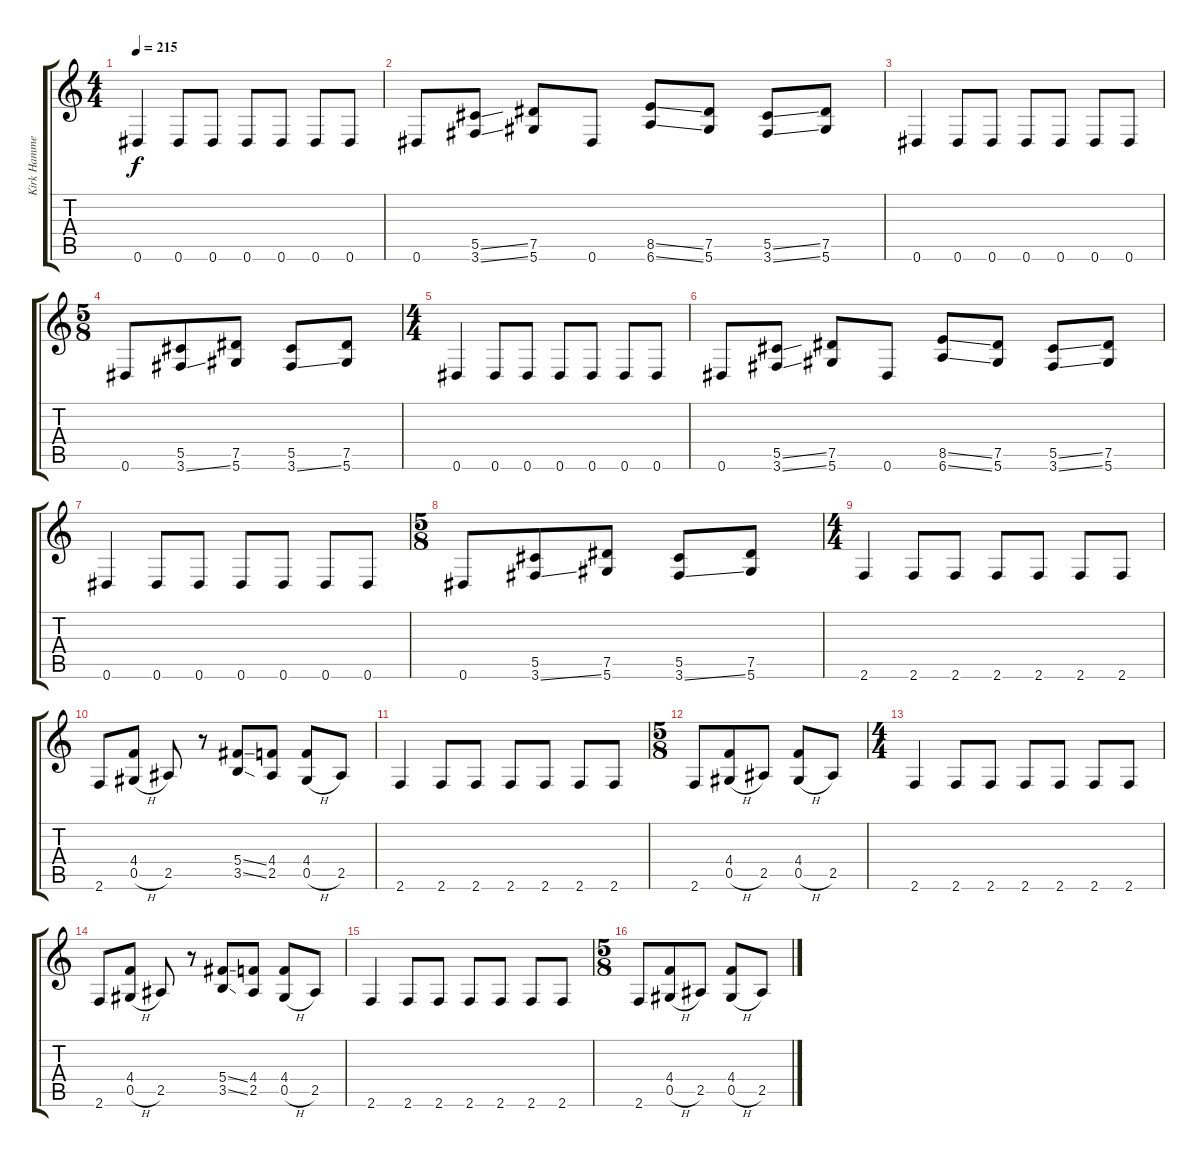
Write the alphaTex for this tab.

\track ("Kirk Hammet" "Kirk Hamme") {instrument distortionguitar}
\staff {score tabs}
\tuning (Eb4 Bb3 Gb3 Db3 Ab2 Eb2) {hide}
\ts (4 4)
\tempo 215
\clef g2
\ks c
0.6.4{dy f} 0.6.8 0.6.8 0.6.8 0.6.8 0.6.8 0.6.8 |
0.6.8 (5.5{ss} 3.6{ss}).8 (7.5 5.6).8 0.6.8 (8.5{ss} 6.6{ss}).8 (7.5 5.6).8 (5.5{ss} 3.6{ss}).8 (7.5 5.6).8 |
0.6.4 0.6.8 0.6.8 0.6.8 0.6.8 0.6.8 0.6.8 |
\ts (5 8)
0.6.8 (5.5 3.6{ss}).8 (7.5 5.6).8 (5.5 3.6{ss}).8 (7.5 5.6).8 |
\ts (4 4)
0.6.4 0.6.8 0.6.8 0.6.8 0.6.8 0.6.8 0.6.8 |
0.6.8 (5.5{ss} 3.6{ss}).8 (7.5 5.6).8 0.6.8 (8.5{ss} 6.6{ss}).8 (7.5 5.6).8 (5.5{ss} 3.6{ss}).8 (7.5 5.6).8 |
0.6.4 0.6.8 0.6.8 0.6.8 0.6.8 0.6.8 0.6.8 |
\ts (5 8)
0.6.8 (5.5 3.6{ss}).8 (7.5 5.6).8 (5.5 3.6{ss}).8 (7.5 5.6).8 |
\ts (4 4)
2.6.4 2.6.8 2.6.8 2.6.8 2.6.8 2.6.8 2.6.8 |
2.6.8 (4.4 0.5{h}).8 2.5.8 r.8 (5.4{ss} 3.5{ss}).8 (4.4 2.5).8 (4.4 0.5{h}).8 2.5.8 |
2.6.4 2.6.8 2.6.8 2.6.8 2.6.8 2.6.8 2.6.8 |
\ts (5 8)
2.6.8 (4.4 0.5{h}).8 2.5.8 (4.4 0.5{h}).8 2.5.8 |
\ts (4 4)
2.6.4 2.6.8 2.6.8 2.6.8 2.6.8 2.6.8 2.6.8 |
2.6.8 (4.4 0.5{h}).8 2.5.8 r.8 (5.4{ss} 3.5{ss}).8 (4.4 2.5).8 (4.4 0.5{h}).8 2.5.8 |
2.6.4 2.6.8 2.6.8 2.6.8 2.6.8 2.6.8 2.6.8 |
\ts (5 8)
2.6.8 (4.4 0.5{h}).8 2.5.8 (4.4 0.5{h}).8 2.5.8
